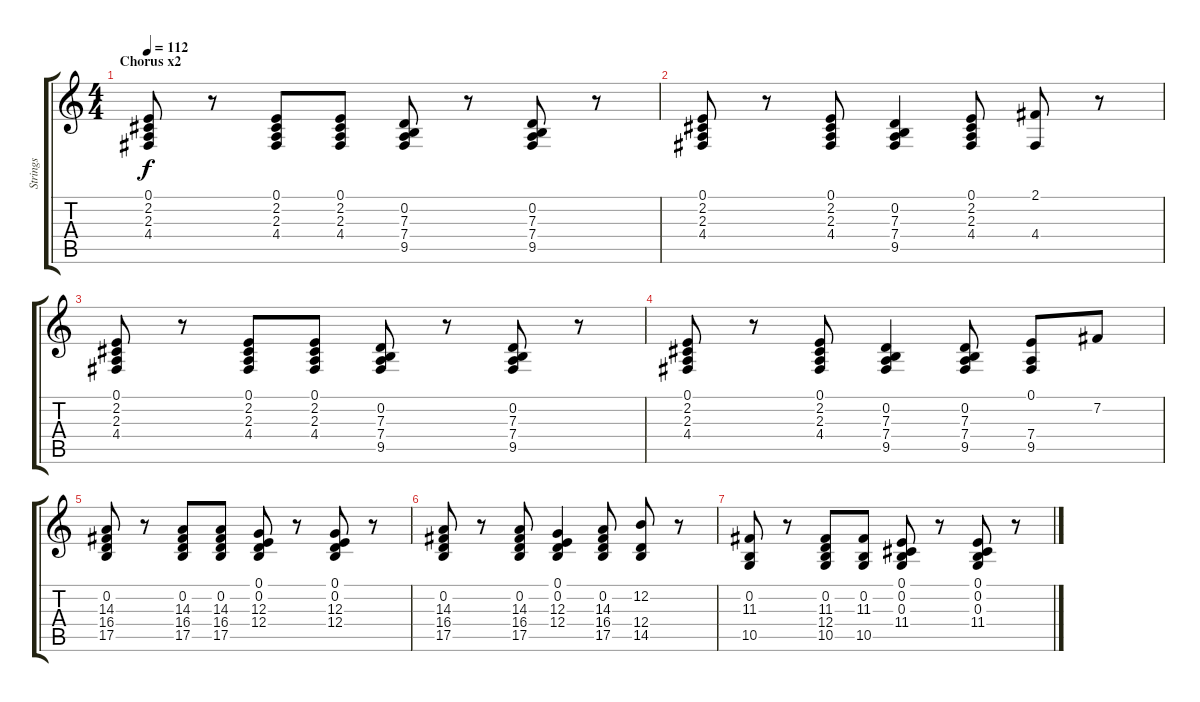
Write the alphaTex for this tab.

\track ("Strings" "Strings") {instrument stringensemble1}
\staff {score tabs}
\tuning (E4 B3 G3 D3 A2 E2) {hide}
\ts (4 4)
\section ("" "Chorus x2")
\tempo 112
\clef g2
\ks c
(0.1 2.2 2.3 4.4).8{dy f} r.8 (0.1 2.2 2.3 4.4).8 (0.1 2.2 2.3 4.4).8 (0.2 7.3 7.4 9.5).8 r.8 (0.2 7.3 7.4 9.5).8 r.8 |
(0.1 2.2 2.3 4.4).8 r.8 (0.1 2.2 2.3 4.4).8 (0.2 7.3 7.4 9.5).4 (0.1 2.2 2.3 4.4).8 (2.1 4.4).8 r.8 |
(0.1 2.2 2.3 4.4).8 r.8 (0.1 2.2 2.3 4.4).8 (0.1 2.2 2.3 4.4).8 (0.2 7.3 7.4 9.5).8 r.8 (0.2 7.3 7.4 9.5).8 r.8 |
(0.1 2.2 2.3 4.4).8 r.8 (0.1 2.2 2.3 4.4).8 (0.2 7.3 7.4 9.5).4 (0.2 7.3 7.4 9.5).8 (0.1 7.4 9.5).8 7.2.8 |
(0.2 14.3 16.4 17.5).8 r.8 (0.2 14.3 16.4 17.5).8 (0.2 14.3 16.4 17.5).8 (0.1 0.2 12.3 12.4).8 r.8 (0.1 0.2 12.3 12.4).8 r.8 |
(0.2 14.3 16.4 17.5).8 r.8 (0.2 14.3 16.4 17.5).8 (0.1 0.2 12.3 12.4).4 (0.2 14.3 16.4 17.5).8 (12.2 12.4 14.5).8 r.8 |
(0.2 11.3 10.5).8 r.8 (0.2 11.3 12.4 10.5).8 (0.2 11.3 10.5).8 (0.1 0.2 0.3 11.4).8 r.8 (0.1 0.2 0.3 11.4).8 r.8
